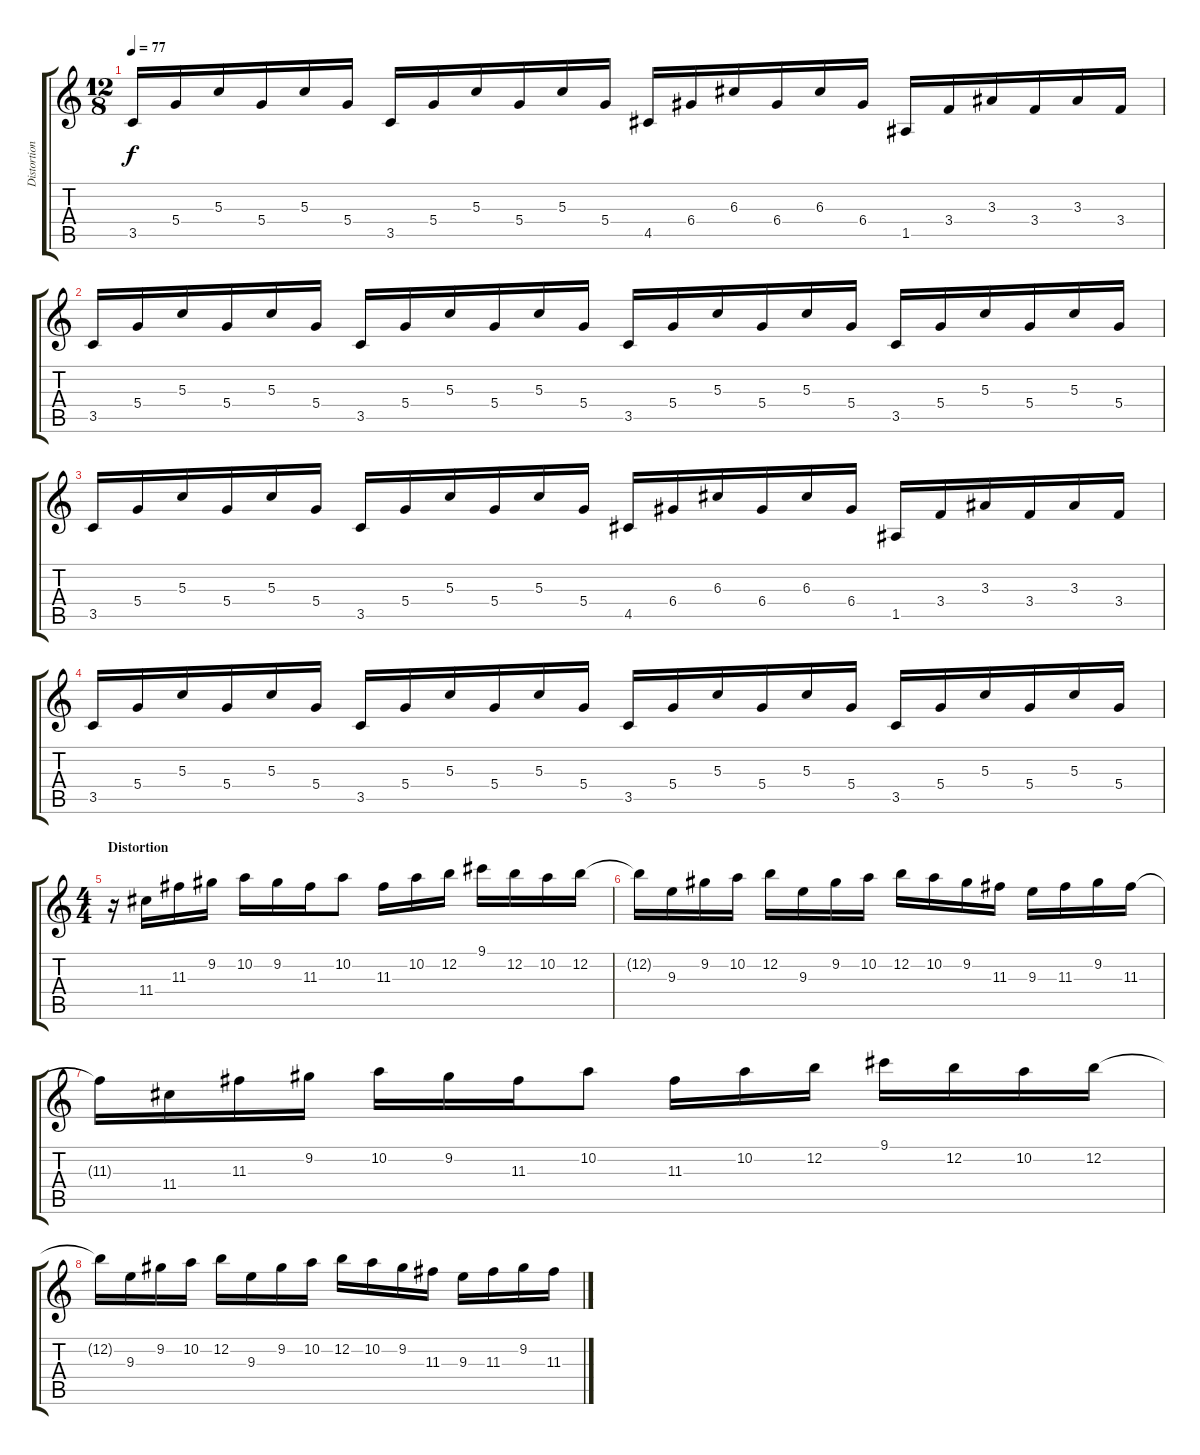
\track ("Distortion Guitar 1" "Distortion") {instrument distortionguitar}
\staff {score tabs}
\tuning (E4 B3 G3 D3 A2 E2) {hide}
\ts (12 8)
\tempo 77
\clef g2
\ks c
3.5.16{dy f} 5.4.16 5.3.16 5.4.16 5.3.16 5.4.16 3.5.16 5.4.16 5.3.16 5.4.16 5.3.16 5.4.16 4.5.16 6.4.16 6.3.16 6.4.16 6.3.16 6.4.16 1.5.16 3.4.16 3.3.16 3.4.16 3.3.16 3.4.16 |
3.5.16 5.4.16 5.3.16 5.4.16 5.3.16 5.4.16 3.5.16 5.4.16 5.3.16 5.4.16 5.3.16 5.4.16 3.5.16 5.4.16 5.3.16 5.4.16 5.3.16 5.4.16 3.5.16 5.4.16 5.3.16 5.4.16 5.3.16 5.4.16 |
3.5.16 5.4.16 5.3.16 5.4.16 5.3.16 5.4.16 3.5.16 5.4.16 5.3.16 5.4.16 5.3.16 5.4.16 4.5.16 6.4.16 6.3.16 6.4.16 6.3.16 6.4.16 1.5.16 3.4.16 3.3.16 3.4.16 3.3.16 3.4.16 |
3.5.16 5.4.16 5.3.16 5.4.16 5.3.16 5.4.16 3.5.16 5.4.16 5.3.16 5.4.16 5.3.16 5.4.16 3.5.16 5.4.16 5.3.16 5.4.16 5.3.16 5.4.16 3.5.16 5.4.16 5.3.16 5.4.16 5.3.16 5.4.16 |
\ts (4 4)
\section ("" "Distortion")
r.16{instrument distortionguitar} 11.4.16 11.3.16 9.2.16 10.2.16 9.2.16 11.3.16 10.2.8 11.3.16 10.2.16 12.2.16 9.1.16 12.2.16 10.2.16 12.2.16 |
12.2{t}.16 9.3.16 9.2.16 10.2.16 12.2.16 9.3.16 9.2.16 10.2.16 12.2.16 10.2.16 9.2.16 11.3.16 9.3.16 11.3.16 9.2.16 11.3.16 |
11.3{t}.16 11.4.16 11.3.16 9.2.16 10.2.16 9.2.16 11.3.16 10.2.8 11.3.16 10.2.16 12.2.16 9.1.16 12.2.16 10.2.16 12.2.16 |
12.2{t}.16 9.3.16 9.2.16 10.2.16 12.2.16 9.3.16 9.2.16 10.2.16 12.2.16 10.2.16 9.2.16 11.3.16 9.3.16 11.3.16 9.2.16 11.3.16
